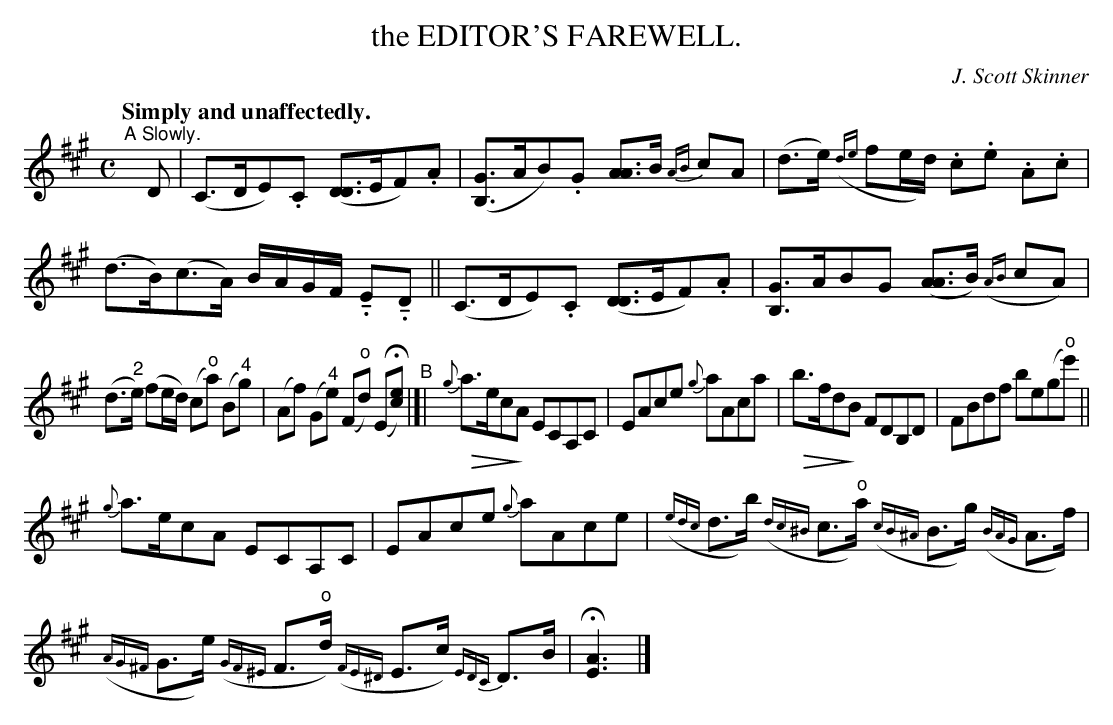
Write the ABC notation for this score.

X:1
T: the EDITOR'S FAREWELL.
C: J. Scott Skinner
U: p=!crescendo(!
U: P=!crescendo)!
U: Q=!diminuendo(!
U: q=!diminuendo)!
U: M=!tenuto!	% abc2 "hold" ornament.
Q: "Simply and unaffectedly."
L: 1/8
M: C
K: A
"^A"[|] "^Slowly."D |\
(C>DE).C ([DD]>EF).A | ([GB,]>AB).G [AA]>B {AB}cA |\
(d>e) ({de}fe/d/) .c.e .A.c | (d>B)(c>A) B/A/G/F/ M.EM.D ||\
(C>DE).C ([DD]>EF).A | [GB,]>ABG ([AA]>B) ({AB}cA) |
(d>"^2"e) (fe/d/) (c"^o"a) (B"^4"g) | (Af) (G"^4"e) (F"^o"d) (EH[ec]) "^B"|[|\
Q{g}a>ecqA ECA,C | EAce {g}aAca | Qb>fdqB FDB,D | FBdf be(g"^o"e') ||
{g}a>ecA ECA,C | EAce {g}aAce |\
({edc}d>b) ({dc^B}c>"^o"a) ({cB^A}B>g) ({BAG}A>f) |\
({AG^F}G>e) ({GF^E}F>"^o"d) ({FE^D}E>c) {EDC}D>B | H[A3E3] |]
